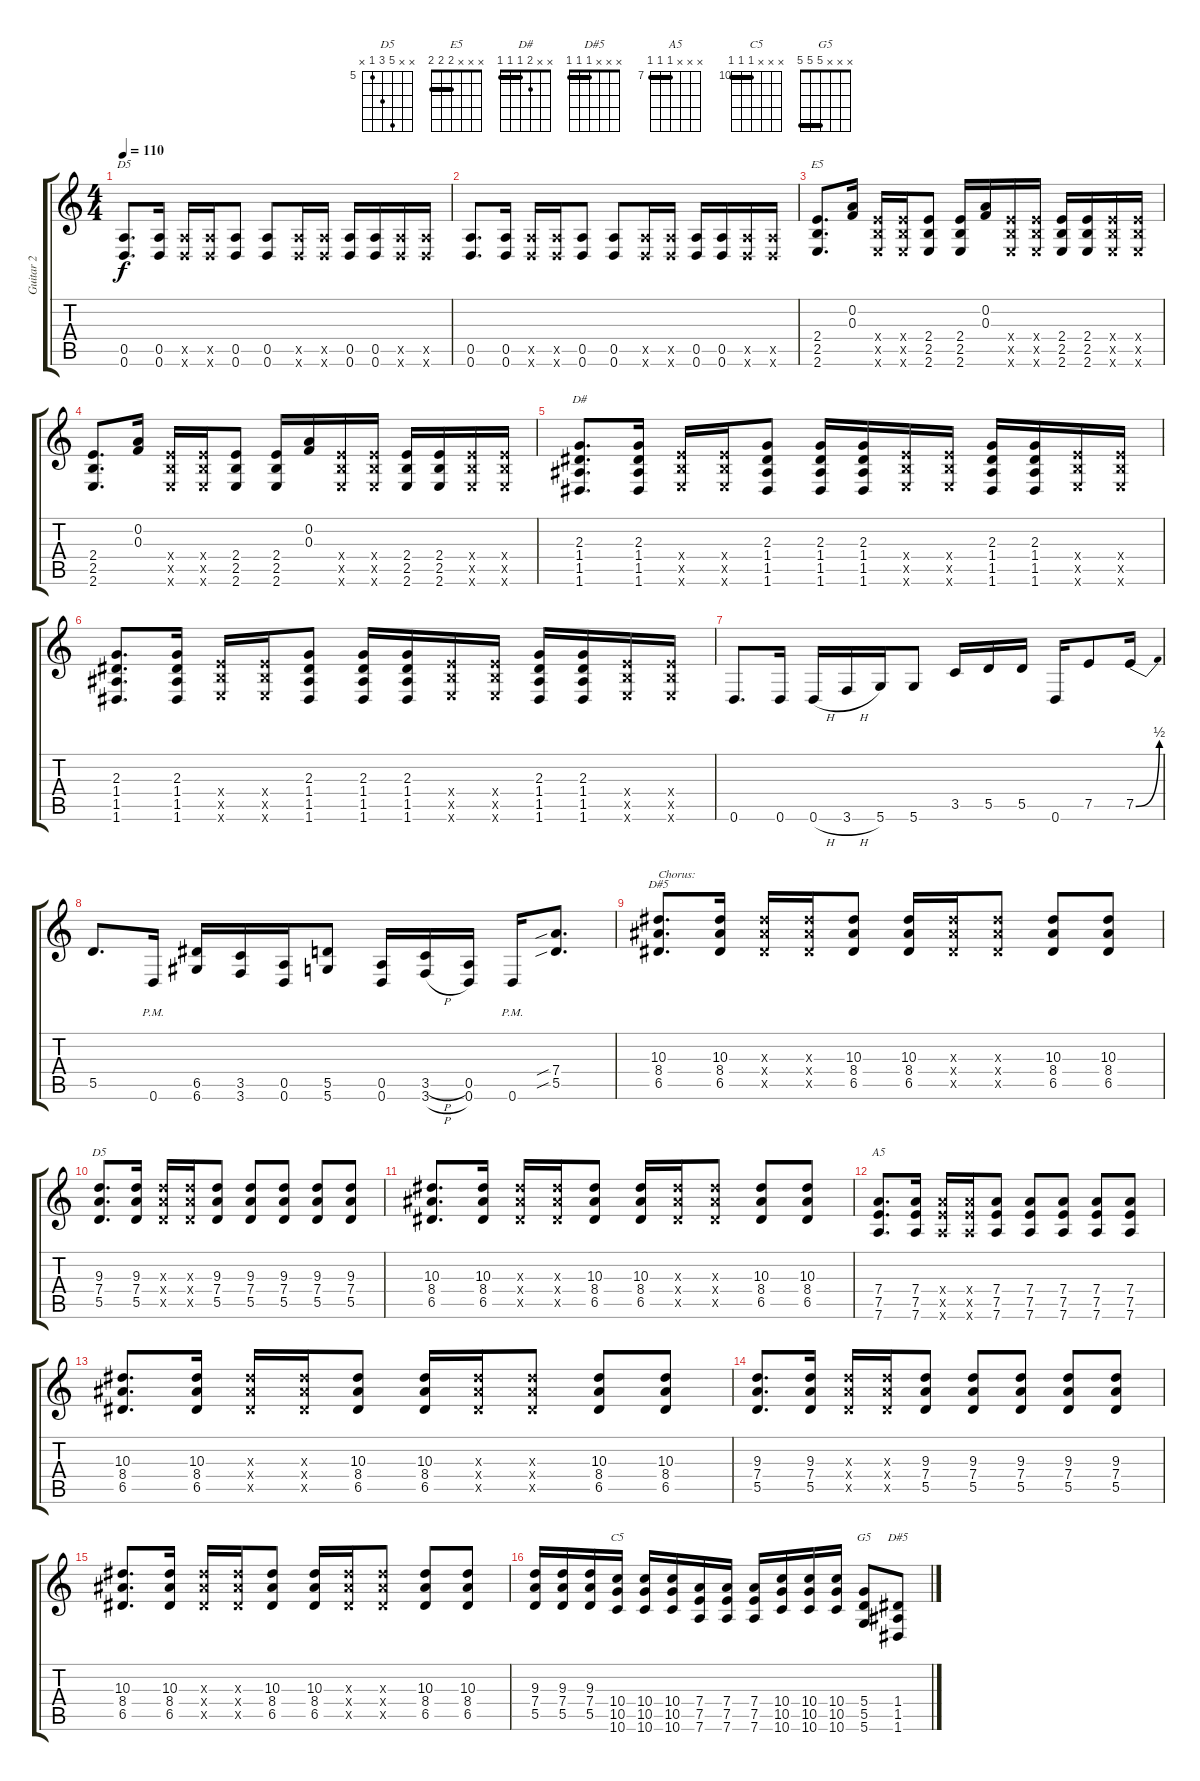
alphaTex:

\track ("Guitar 2" "Guitar 2") {instrument distortionguitar}
\staff {score tabs}
\tuning (E4 A3 F3 D3 A2 D2) {hide}
\chord ("D5" x x x x 0 0)
\chord ("E5" x x x 2 2 2) {barre 2}
\chord ("D#" x x 2 1 1 1) {barre 1}
\chord ("D#5" x x 10 8 6 x) {firstfret 6}
\chord ("D5" x x 9 7 5 x) {firstfret 5}
\chord ("A5" x x x 7 7 7) {firstfret 7 barre 7}
\chord ("C5" x x x 10 10 10) {firstfret 10 barre 10}
\chord ("G5" x x x 5 5 5) {barre 5}
\chord ("D#5" x x x 1 1 1) {barre 1}
\ts (4 4)
\tempo 110
\clef g2
\ks c
(0.5 0.6).8{d ch "D5" dy f} (0.5 0.6).16 (0.5{x} 0.6{x}).16 (0.5{x} 0.6{x}).16 (0.5 0.6).8 (0.5 0.6).8 (0.5{x} 0.6{x}).16 (0.5{x} 0.6{x}).16 (0.5 0.6).16 (0.5 0.6).16 (0.5{x} 0.6{x}).16 (0.5{x} 0.6{x}).16 |
(0.5 0.6).8{d} (0.5 0.6).16 (0.5{x} 0.6{x}).16 (0.5{x} 0.6{x}).16 (0.5 0.6).8 (0.5 0.6).8 (0.5{x} 0.6{x}).16 (0.5{x} 0.6{x}).16 (0.5 0.6).16 (0.5 0.6).16 (0.5{x} 0.6{x}).16 (0.5{x} 0.6{x}).16 |
(2.4 2.5 2.6).8{d ch "E5"} (0.2 0.3).16 (2.4{x} 2.5{x} 2.6{x}).16 (2.4{x} 2.5{x} 2.6{x}).16 (2.4 2.5 2.6).8 (2.4 2.5 2.6).16 (0.2 0.3).16 (2.4{x} 2.5{x} 2.6{x}).16 (2.4{x} 2.5{x} 2.6{x}).16 (2.4 2.5 2.6).16 (2.4 2.5 2.6).16 (2.4{x} 2.5{x} 2.6{x}).16 (2.4{x} 2.5{x} 2.6{x}).16 |
(2.4 2.5 2.6).8{d} (0.2 0.3).16 (2.4{x} 2.5{x} 2.6{x}).16 (2.4{x} 2.5{x} 2.6{x}).16 (2.4 2.5 2.6).8 (2.4 2.5 2.6).16 (0.2 0.3).16 (2.4{x} 2.5{x} 2.6{x}).16 (2.4{x} 2.5{x} 2.6{x}).16 (2.4 2.5 2.6).16 (2.4 2.5 2.6).16 (2.4{x} 2.5{x} 2.6{x}).16 (2.4{x} 2.5{x} 2.6{x}).16 |
(2.3 1.4 1.5 1.6).8{d ch "D#"} (2.3 1.4 1.5 1.6).16 (2.4{x} 2.5{x} 2.6{x}).16 (2.4{x} 2.5{x} 2.6{x}).16 (2.3 1.4 1.5 1.6).8 (2.3 1.4 1.5 1.6).16 (2.3 1.4 1.5 1.6).16 (2.4{x} 2.5{x} 2.6{x}).16 (2.4{x} 2.5{x} 2.6{x}).16 (2.3 1.4 1.5 1.6).16 (2.3 1.4 1.5 1.6).16 (2.4{x} 2.5{x} 2.6{x}).16 (2.4{x} 2.5{x} 2.6{x}).16 |
(2.3 1.4 1.5 1.6).8{d} (2.3 1.4 1.5 1.6).16 (2.4{x} 2.5{x} 2.6{x}).16 (2.4{x} 2.5{x} 2.6{x}).16 (2.3 1.4 1.5 1.6).8 (2.3 1.4 1.5 1.6).16 (2.3 1.4 1.5 1.6).16 (2.4{x} 2.5{x} 2.6{x}).16 (2.4{x} 2.5{x} 2.6{x}).16 (2.3 1.4 1.5 1.6).16 (2.3 1.4 1.5 1.6).16 (2.4{x} 2.5{x} 2.6{x}).16 (2.4{x} 2.5{x} 2.6{x}).16 |
0.6.8{d} 0.6.16 0.6{h}.16 3.6{h}.16 5.6.16 5.6.8 3.5.16 5.5.16 5.5.16 0.6.16 7.5.8 7.5{be (bend 0 0 60 2)}.16 |
5.5.8{d} 0.6{pm}.16 (6.5 6.6).16 (3.5 3.6).16 (0.5 0.6).16 (5.5 5.6).8 (0.5 0.6).16 (3.5{h} 3.6{h}).16 (0.5 0.6).16 0.6{pm}.16 (7.4{sib} 5.5{sib}).8{d} |
(10.3 8.4 6.5).8{d ch "D#5" txt "Chorus:"} (10.3 8.4 6.5).16 (10.3{x} 8.4{x} 6.5{x}).16 (10.3{x} 8.4{x} 6.5{x}).16 (10.3 8.4 6.5).8 (10.3 8.4 6.5).16 (10.3{x} 8.4{x} 6.5{x}).16 (10.3{x} 8.4{x} 6.5{x}).8 (10.3 8.4 6.5).8 (10.3 8.4 6.5).8 |
(9.3 7.4 5.5).8{d ch "D5"} (9.3 7.4 5.5).16 (9.3{x} 7.4{x} 5.5{x}).16 (9.3{x} 7.4{x} 5.5{x}).16 (9.3 7.4 5.5).8 (9.3 7.4 5.5).8 (9.3 7.4 5.5).8 (9.3 7.4 5.5).8 (9.3 7.4 5.5).8 |
(10.3 8.4 6.5).8{d} (10.3 8.4 6.5).16 (10.3{x} 8.4{x} 6.5{x}).16 (10.3{x} 8.4{x} 6.5{x}).16 (10.3 8.4 6.5).8 (10.3 8.4 6.5).16 (10.3{x} 8.4{x} 6.5{x}).16 (10.3{x} 8.4{x} 6.5{x}).8 (10.3 8.4 6.5).8 (10.3 8.4 6.5).8 |
(7.4 7.5 7.6).8{d ch "A5"} (7.4 7.5 7.6).16 (7.4{x} 7.5{x} 7.6{x}).16 (7.4{x} 7.5{x} 7.6{x}).16 (7.4 7.5 7.6).8 (7.4 7.5 7.6).8 (7.4 7.5 7.6).8 (7.4 7.5 7.6).8 (7.4 7.5 7.6).8 |
(10.3 8.4 6.5).8{d} (10.3 8.4 6.5).16 (10.3{x} 8.4{x} 6.5{x}).16 (10.3{x} 8.4{x} 6.5{x}).16 (10.3 8.4 6.5).8 (10.3 8.4 6.5).16 (10.3{x} 8.4{x} 6.5{x}).16 (10.3{x} 8.4{x} 6.5{x}).8 (10.3 8.4 6.5).8 (10.3 8.4 6.5).8 |
(9.3 7.4 5.5).8{d} (9.3 7.4 5.5).16 (9.3{x} 7.4{x} 5.5{x}).16 (9.3{x} 7.4{x} 5.5{x}).16 (9.3 7.4 5.5).8 (9.3 7.4 5.5).8 (9.3 7.4 5.5).8 (9.3 7.4 5.5).8 (9.3 7.4 5.5).8 |
(10.3 8.4 6.5).8{d} (10.3 8.4 6.5).16 (10.3{x} 8.4{x} 6.5{x}).16 (10.3{x} 8.4{x} 6.5{x}).16 (10.3 8.4 6.5).8 (10.3 8.4 6.5).16 (10.3{x} 8.4{x} 6.5{x}).16 (10.3{x} 8.4{x} 6.5{x}).8 (10.3 8.4 6.5).8 (10.3 8.4 6.5).8 |
(9.3 7.4 5.5).16 (9.3 7.4 5.5).16 (9.3 7.4 5.5).16 (10.4 10.5 10.6).16{ch "C5"} (10.4 10.5 10.6).16 (10.4 10.5 10.6).16 (7.4 7.5 7.6).16 (7.4 7.5 7.6).16 (7.4 7.5 7.6).16 (10.4 10.5 10.6).16 (10.4 10.5 10.6).16 (10.4 10.5 10.6).16 (5.4 5.5 5.6).8{ch "G5"} (1.4 1.5 1.6).8{ch "D#5"}
